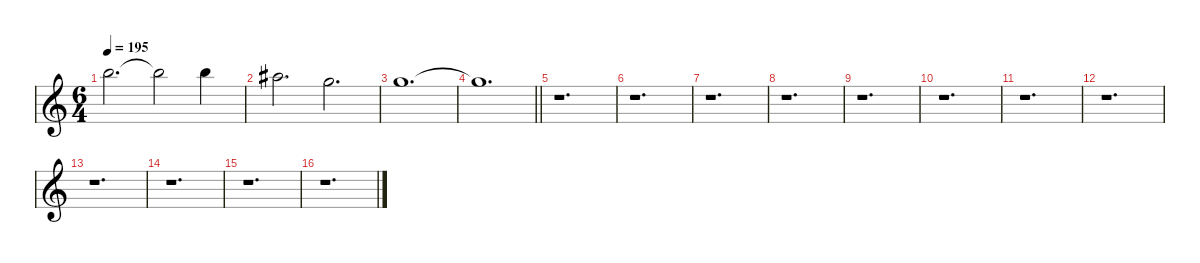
\defaultSystemsLayout 4
\hideDynamics
\bracketExtendMode nobrackets
\singleTrackTrackNamePolicy hidden
\multiTrackTrackNamePolicy hidden
\firstSystemTrackNameMode fullname
\firstSystemTrackNameOrientation horizontal
\otherSystemsTrackNameOrientation horizontal
\track ("Keyboards" "vln.") {defaultSystemsLayout 8 instrument stringensemble1}
\staff {score}
\tuning (D4 A3 F3 D3 A2 D2)
\ts (6 4)
\tempo 195
\clef g2
\ks c
21.1.2{d dy f beam Down} 21.1{t}.2{beam Down} 21.1.4{beam Down} |
20.1{acc #}.2{d beam Down} 17.1.2{d beam Down} |
17.1.1{d beam Down} |
\barLineRight lightlight
17.1{t}.1{d beam Down} |
r.1{d beam Down} |
r.1{d beam Down} |
r.1{d beam Down} |
r.1{d beam Down} |
r.1{d beam Down} |
r.1{d beam Down} |
r.1{d beam Down} |
r.1{d beam Down} |
r.1{d beam Down} |
r.1{d beam Down} |
r.1{d beam Down} |
r.1{d beam Down}
